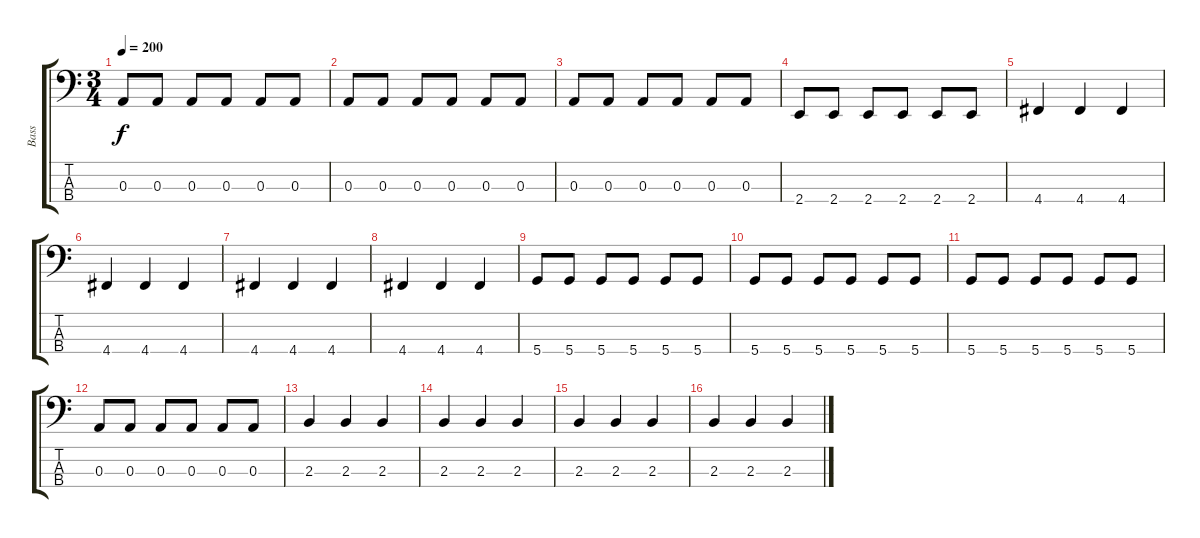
\track ("Bass" "Bass") {instrument electricbasspick}
\staff {score tabs}
\tuning (G2 D2 A1 D1) {hide}
\ts (3 4)
\tempo 200
\clef f4
\ks c
0.3.8{dy f} 0.3.8 0.3.8 0.3.8 0.3.8 0.3.8 |
0.3.8 0.3.8 0.3.8 0.3.8 0.3.8 0.3.8 |
0.3.8 0.3.8 0.3.8 0.3.8 0.3.8 0.3.8 |
2.4.8 2.4.8 2.4.8 2.4.8 2.4.8 2.4.8 |
4.4.4 4.4.4 4.4.4 |
4.4.4 4.4.4 4.4.4 |
4.4.4 4.4.4 4.4.4 |
4.4.4 4.4.4 4.4.4 |
5.4.8 5.4.8 5.4.8 5.4.8 5.4.8 5.4.8 |
5.4.8 5.4.8 5.4.8 5.4.8 5.4.8 5.4.8 |
5.4.8 5.4.8 5.4.8 5.4.8 5.4.8 5.4.8 |
0.3.8 0.3.8 0.3.8 0.3.8 0.3.8 0.3.8 |
2.3.4 2.3.4 2.3.4 |
2.3.4 2.3.4 2.3.4 |
2.3.4 2.3.4 2.3.4 |
2.3.4 2.3.4 2.3.4
